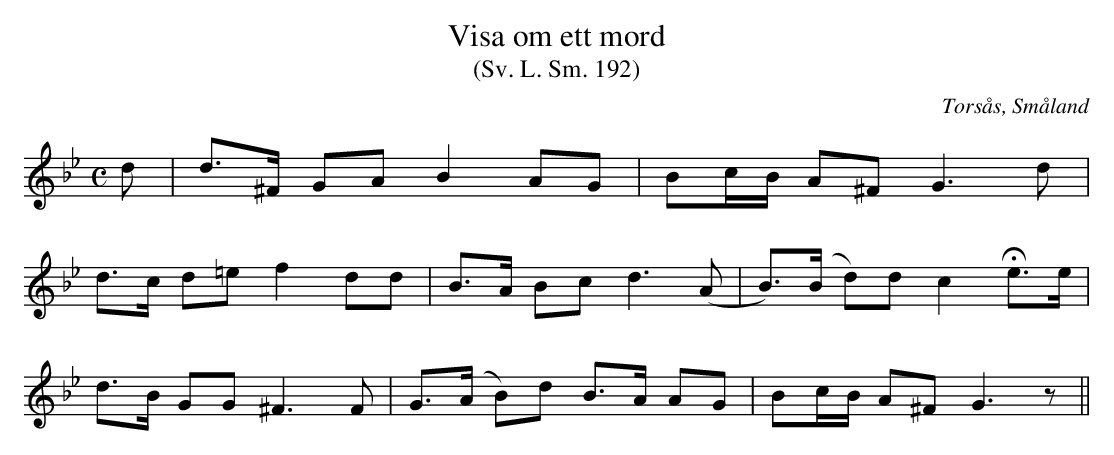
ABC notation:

X:1
T:Visa om ett mord
T:(Sv. L. Sm. 192)
O:Torsås, Småland
M:C
L:1/8
K:Gm
d|d>^F GA B2 AG|Bc/B/ A^F G3 d|
d>c d=e f2 dd|B>A Bc d3 (A|B)(>B d)d c2 He>e|
d>B GG ^F3 F|G>(A B)d B>A AG|Bc/B/ A^F G3 z||
